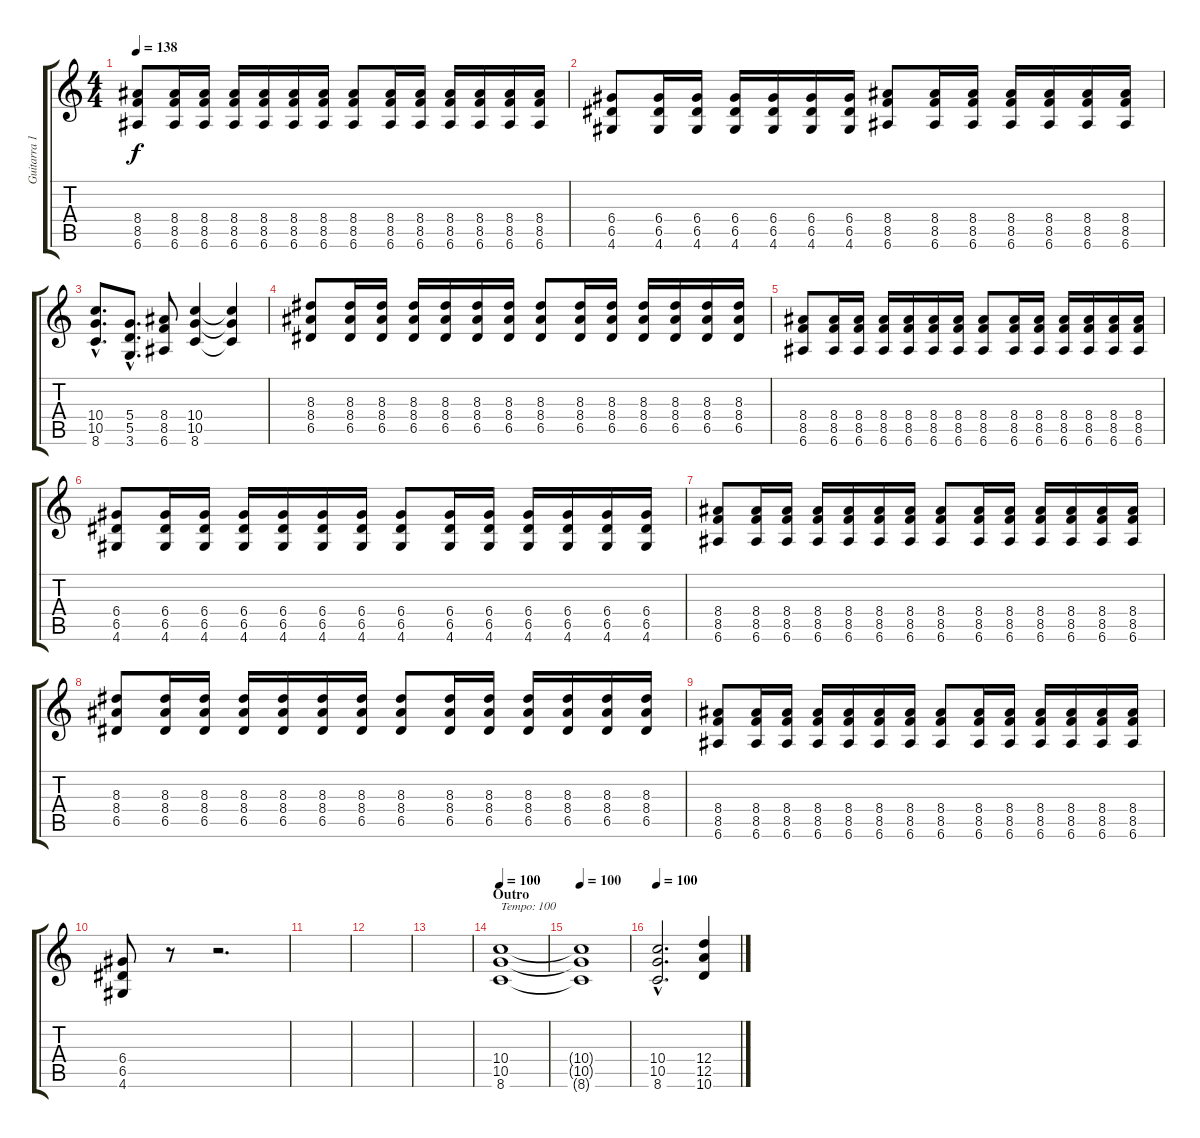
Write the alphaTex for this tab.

\track ("Guitarra 1" "Guitarra 1") {instrument distortionguitar}
\staff {score tabs}
\tuning (E4 B3 G3 D3 A2 E2) {hide}
\ts (4 4)
\tempo 138
\clef g2
\ks c
(8.4 8.5 6.6).8{dy f} (8.4 8.5 6.6).16 (8.4 8.5 6.6).16 (8.4 8.5 6.6).16 (8.4 8.5 6.6).16 (8.4 8.5 6.6).16 (8.4 8.5 6.6).16 (8.4 8.5 6.6).8 (8.4 8.5 6.6).16 (8.4 8.5 6.6).16 (8.4 8.5 6.6).16 (8.4 8.5 6.6).16 (8.4 8.5 6.6).16 (8.4 8.5 6.6).16 |
(6.4 6.5 4.6).8 (6.4 6.5 4.6).16 (6.4 6.5 4.6).16 (6.4 6.5 4.6).16 (6.4 6.5 4.6).16 (6.4 6.5 4.6).16 (6.4 6.5 4.6).16 (8.4 8.5 6.6).8 (8.4 8.5 6.6).16 (8.4 8.5 6.6).16 (8.4 8.5 6.6).16 (8.4 8.5 6.6).16 (8.4 8.5 6.6).16 (8.4 8.5 6.6).16 |
(10.4{hac} 10.5{hac} 8.6{hac}).8{d} (5.4{hac} 5.5{hac} 3.6{hac}).8{d} (8.4 8.5 6.6).8 (10.4 10.5 8.6).4 (10.4{t} 10.5{t} 8.6{t}).4 |
(8.3 8.4 6.5).8 (8.3 8.4 6.5).16 (8.3 8.4 6.5).16 (8.3 8.4 6.5).16 (8.3 8.4 6.5).16 (8.3 8.4 6.5).16 (8.3 8.4 6.5).16 (8.3 8.4 6.5).8 (8.3 8.4 6.5).16 (8.3 8.4 6.5).16 (8.3 8.4 6.5).16 (8.3 8.4 6.5).16 (8.3 8.4 6.5).16 (8.3 8.4 6.5).16 |
(8.4 8.5 6.6).8 (8.4 8.5 6.6).16 (8.4 8.5 6.6).16 (8.4 8.5 6.6).16 (8.4 8.5 6.6).16 (8.4 8.5 6.6).16 (8.4 8.5 6.6).16 (8.4 8.5 6.6).8 (8.4 8.5 6.6).16 (8.4 8.5 6.6).16 (8.4 8.5 6.6).16 (8.4 8.5 6.6).16 (8.4 8.5 6.6).16 (8.4 8.5 6.6).16 |
(6.4 6.5 4.6).8 (6.4 6.5 4.6).16 (6.4 6.5 4.6).16 (6.4 6.5 4.6).16 (6.4 6.5 4.6).16 (6.4 6.5 4.6).16 (6.4 6.5 4.6).16 (6.4 6.5 4.6).8 (6.4 6.5 4.6).16 (6.4 6.5 4.6).16 (6.4 6.5 4.6).16 (6.4 6.5 4.6).16 (6.4 6.5 4.6).16 (6.4 6.5 4.6).16 |
(8.4 8.5 6.6).8 (8.4 8.5 6.6).16 (8.4 8.5 6.6).16 (8.4 8.5 6.6).16 (8.4 8.5 6.6).16 (8.4 8.5 6.6).16 (8.4 8.5 6.6).16 (8.4 8.5 6.6).8 (8.4 8.5 6.6).16 (8.4 8.5 6.6).16 (8.4 8.5 6.6).16 (8.4 8.5 6.6).16 (8.4 8.5 6.6).16 (8.4 8.5 6.6).16 |
(8.3 8.4 6.5).8 (8.3 8.4 6.5).16 (8.3 8.4 6.5).16 (8.3 8.4 6.5).16 (8.3 8.4 6.5).16 (8.3 8.4 6.5).16 (8.3 8.4 6.5).16 (8.3 8.4 6.5).8 (8.3 8.4 6.5).16 (8.3 8.4 6.5).16 (8.3 8.4 6.5).16 (8.3 8.4 6.5).16 (8.3 8.4 6.5).16 (8.3 8.4 6.5).16 |
(8.4 8.5 6.6).8 (8.4 8.5 6.6).16 (8.4 8.5 6.6).16 (8.4 8.5 6.6).16 (8.4 8.5 6.6).16 (8.4 8.5 6.6).16 (8.4 8.5 6.6).16 (8.4 8.5 6.6).8 (8.4 8.5 6.6).16 (8.4 8.5 6.6).16 (8.4 8.5 6.6).16 (8.4 8.5 6.6).16 (8.4 8.5 6.6).16 (8.4 8.5 6.6).16 |
(6.4 6.5 4.6).8 r.8 r.2{d} |
|
|
|
\section ("" "Outro")
\tempo 100
(10.4 10.5 8.6).1{txt "Tempo: 100"} |
\tempo 100
(10.4{t} 10.5{t} 8.6{t}).1 |
\tempo 100
(10.4{hac} 10.5{hac} 8.6{hac}).2{d} (12.4 12.5 10.6).4
